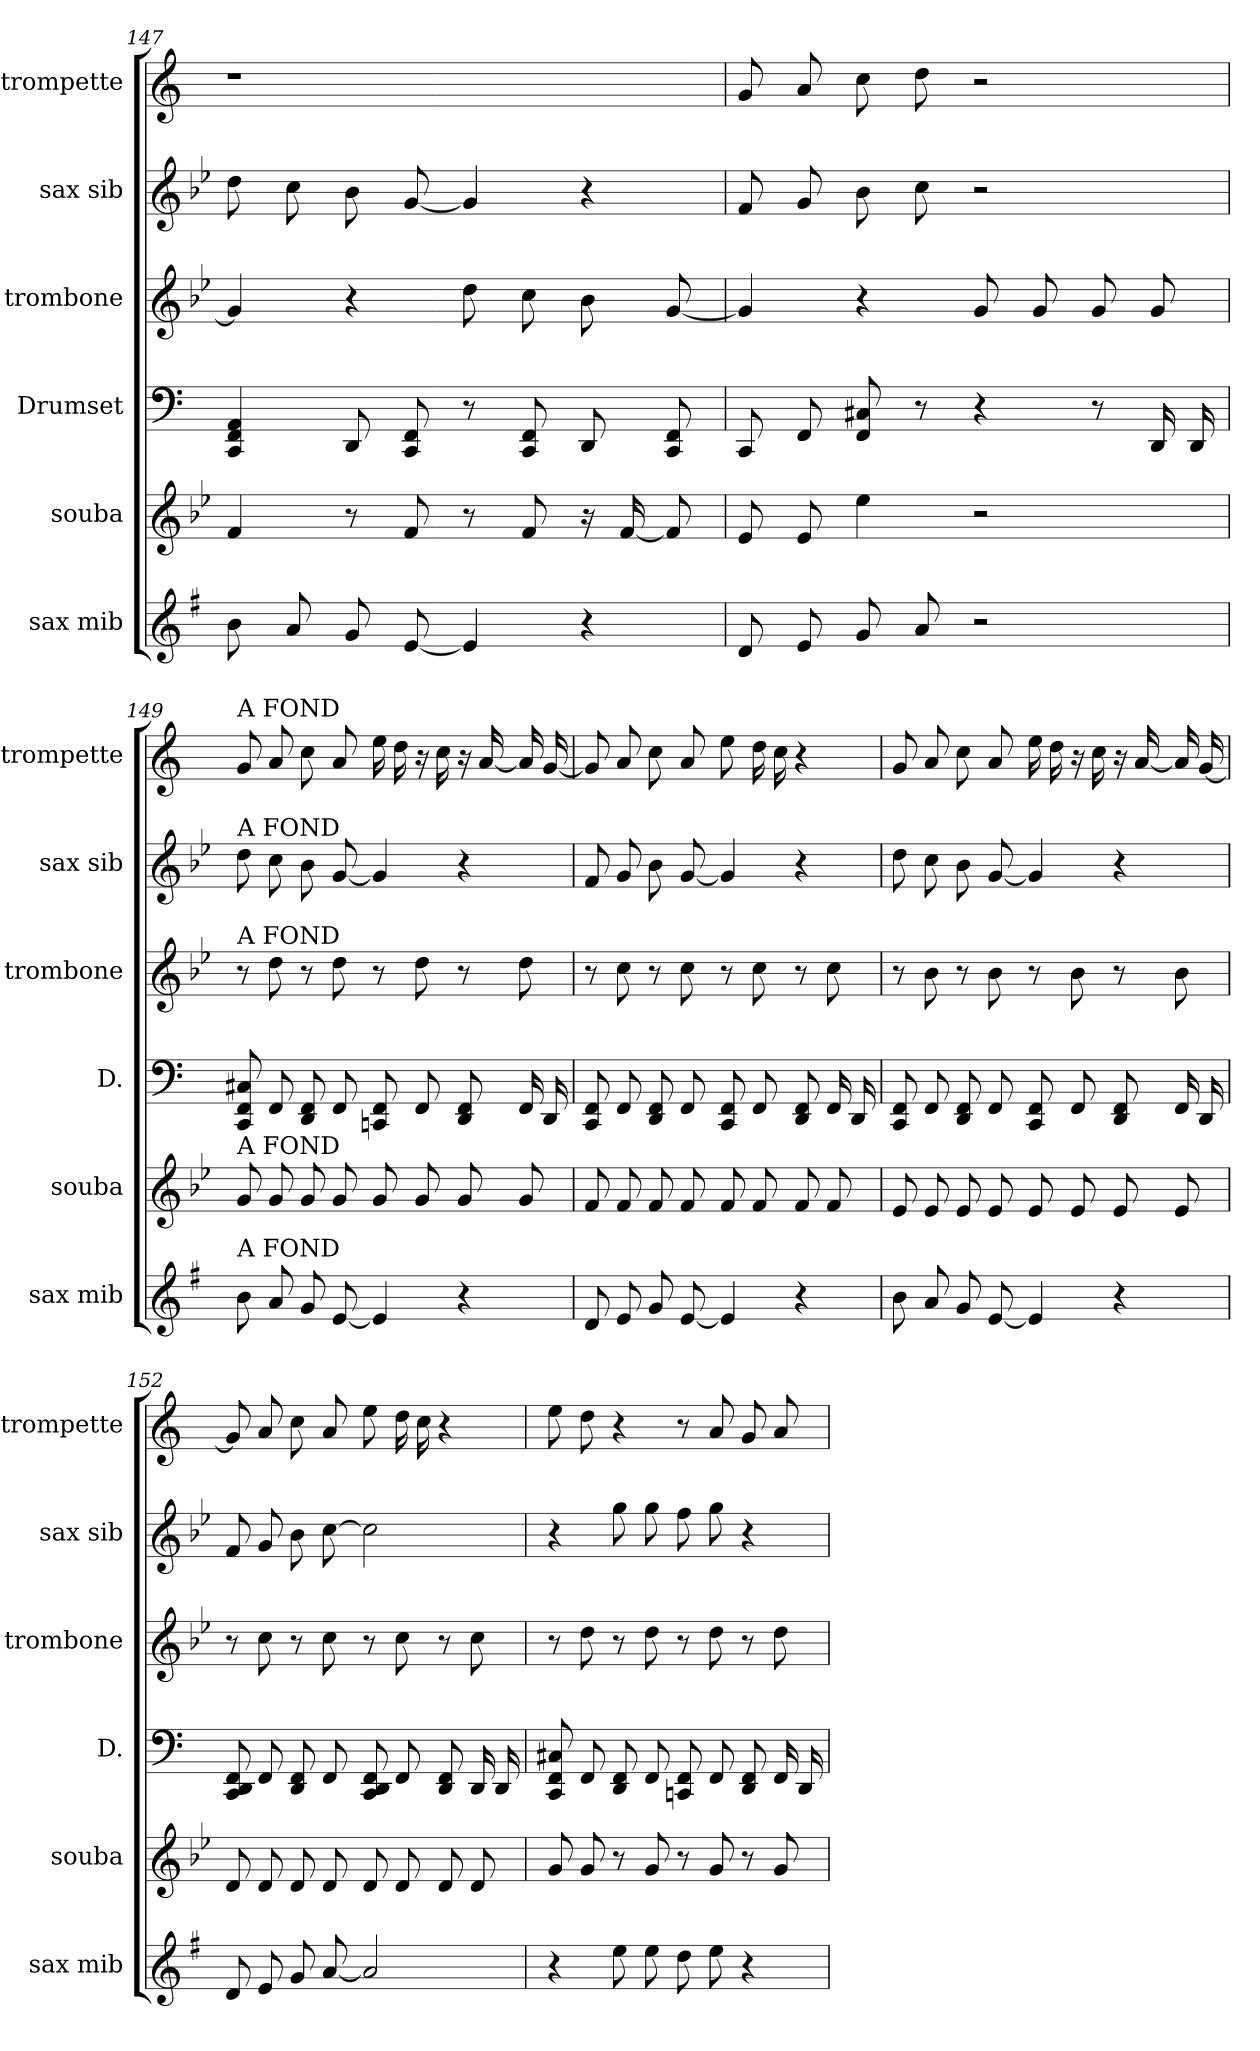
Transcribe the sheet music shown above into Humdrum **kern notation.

**kern	**kern	**kern	**kern	**kern	**kern
*part6	*part5	*part4	*part3	*part2	*part1
*staff6	*staff5	*staff4	*staff3	*staff2	*staff1
*I"sax mib	*I"souba	*I"Drumset	*I"trombone	*I"sax sib	*I"trompette
*I'sax mib	*I'souba	*I'D.	*I'trombone	*I'sax sib	*I'trompette
*clefG2	*clefG2	*clefF4	*clefG2	*clefG2	*clefG2
*ITrd-2c-3	*ITrd15c26	*	*ITrd8c14	*ITrd8c14	*ITrd1c2
*k[b-e-]	*k[b-e-]	*k[]	*k[b-e-]	*k[b-e-]	*k[b-e-]
=147	=147	=147	=147	=147	=147
8dd	4FF	4CC 4FF 4AA	4G]	8d	1r
8cc	.	.	.	8c	.
8b-	8r	8DD	4r	8B-	.
[8g	8FF	8CC 8FF	.	[8G	.
4g]	8r	8r	8d	4G]	.
.	8FF	8CC 8FF	8c	.	.
4r	16r	8DD	8B-	4r	.
.	[16FF	.	.	.	.
.	8FF]	8CC 8FF	[8G	.	.
=148	=148	=148	=148	=148	=148
8f	8EE-	8CC	4G]	8F	8f
8g	8EE-	8FF	.	8G	8g
8b-	4E-	8FF 8C#X	4r	8B-	8b-
8cc	.	8r	.	8c	8cc
2r	2r	4r	8G	2r	2r
.	.	.	8G	.	.
.	.	8r	8G	.	.
.	.	16DD	8G	.	.
.	.	16DD	.	.	.
=149	=149	=149	=149	=149	=149
!	!	!	!	!	!LO:TX:t=A  FOND
!	!	!	!	!LO:TX:t=A  FOND	!
!	!	!	!LO:TX:t=A  FOND	!	!
!	!LO:TX:t=A  FOND	!	!	!	!
!LO:TX:t=A  FOND	!	!	!	!	!
8dd	8GG	8CC 8FF 8C#X	8r	8d	8f
8cc	8GG	8FF	8d	8c	8g
8b-	8GG	8DD 8FF	8r	8B-	8b-
[8g	8GG	8FF	8d	[8G	8g
4g]	8GG	8CCn 8FF	8r	4G]	16dd
.	.	.	.	.	16cc
.	8GG	8FF	8d	.	16r
.	.	.	.	.	16b-
4r	8GG	8DD 8FF	8r	4r	16r
.	.	.	.	.	[16g
.	8GG	16FF	8d	.	16g]
.	.	16DD	.	.	[16f
=150	=150	=150	=150	=150	=150
8f	8FF	8CC 8FF	8r	8F	8f]
8g	8FF	8FF	8c	8G	8g
8b-	8FF	8DD 8FF	8r	8B-	8b-
[8g	8FF	8FF	8c	[8G	8g
4g]	8FF	8CC 8FF	8r	4G]	8dd
.	8FF	8FF	8c	.	16cc
.	.	.	.	.	16b-
4r	8FF	8DD 8FF	8r	4r	4r
.	8FF	16FF	8c	.	.
.	.	16DD	.	.	.
=151	=151	=151	=151	=151	=151
8dd	8EE-	8CC 8FF	8r	8d	8f
8cc	8EE-	8FF	8B-	8c	8g
8b-	8EE-	8DD 8FF	8r	8B-	8b-
[8g	8EE-	8FF	8B-	[8G	8g
4g]	8EE-	8CC 8FF	8r	4G]	16dd
.	.	.	.	.	16cc
.	8EE-	8FF	8B-	.	16r
.	.	.	.	.	16b-
4r	8EE-	8DD 8FF	8r	4r	16r
.	.	.	.	.	[16g
.	8EE-	16FF	8B-	.	16g]
.	.	16DD	.	.	[16f
=152	=152	=152	=152	=152	=152
8f	8DD	8CC 8DD 8FF	8r	8F	8f]
8g	8DD	8FF	8c	8G	8g
8b-	8DD	8DD 8FF	8r	8B-	8b-
[8cc	8DD	8FF	8c	[8c	8g
2cc]	8DD	8CC 8DD 8FF	8r	2c]	8dd
.	8DD	8FF	8c	.	16cc
.	.	.	.	.	16b-
.	8DD	8DD 8FF	8r	.	4r
.	8DD	16DD	8c	.	.
.	.	16DD	.	.	.
=153	=153	=153	=153	=153	=153
4r	8GG	8CC 8FF 8C#X	8r	4r	8dd
.	8GG	8FF	8d	.	8cc
8gg	8r	8DD 8FF	8r	8g	4r
8gg	8GG	8FF	8d	8g	.
8ff	8r	8CCn 8FF	8r	8f	8r
8gg	8GG	8FF	8d	8g	8g
4r	8r	8DD 8FF	8r	4r	8f
.	8GG	16FF	8d	.	8g
.	.	16DD	.	.	.
=	=	=	=	=	=
*-	*-	*-	*-	*-	*-
